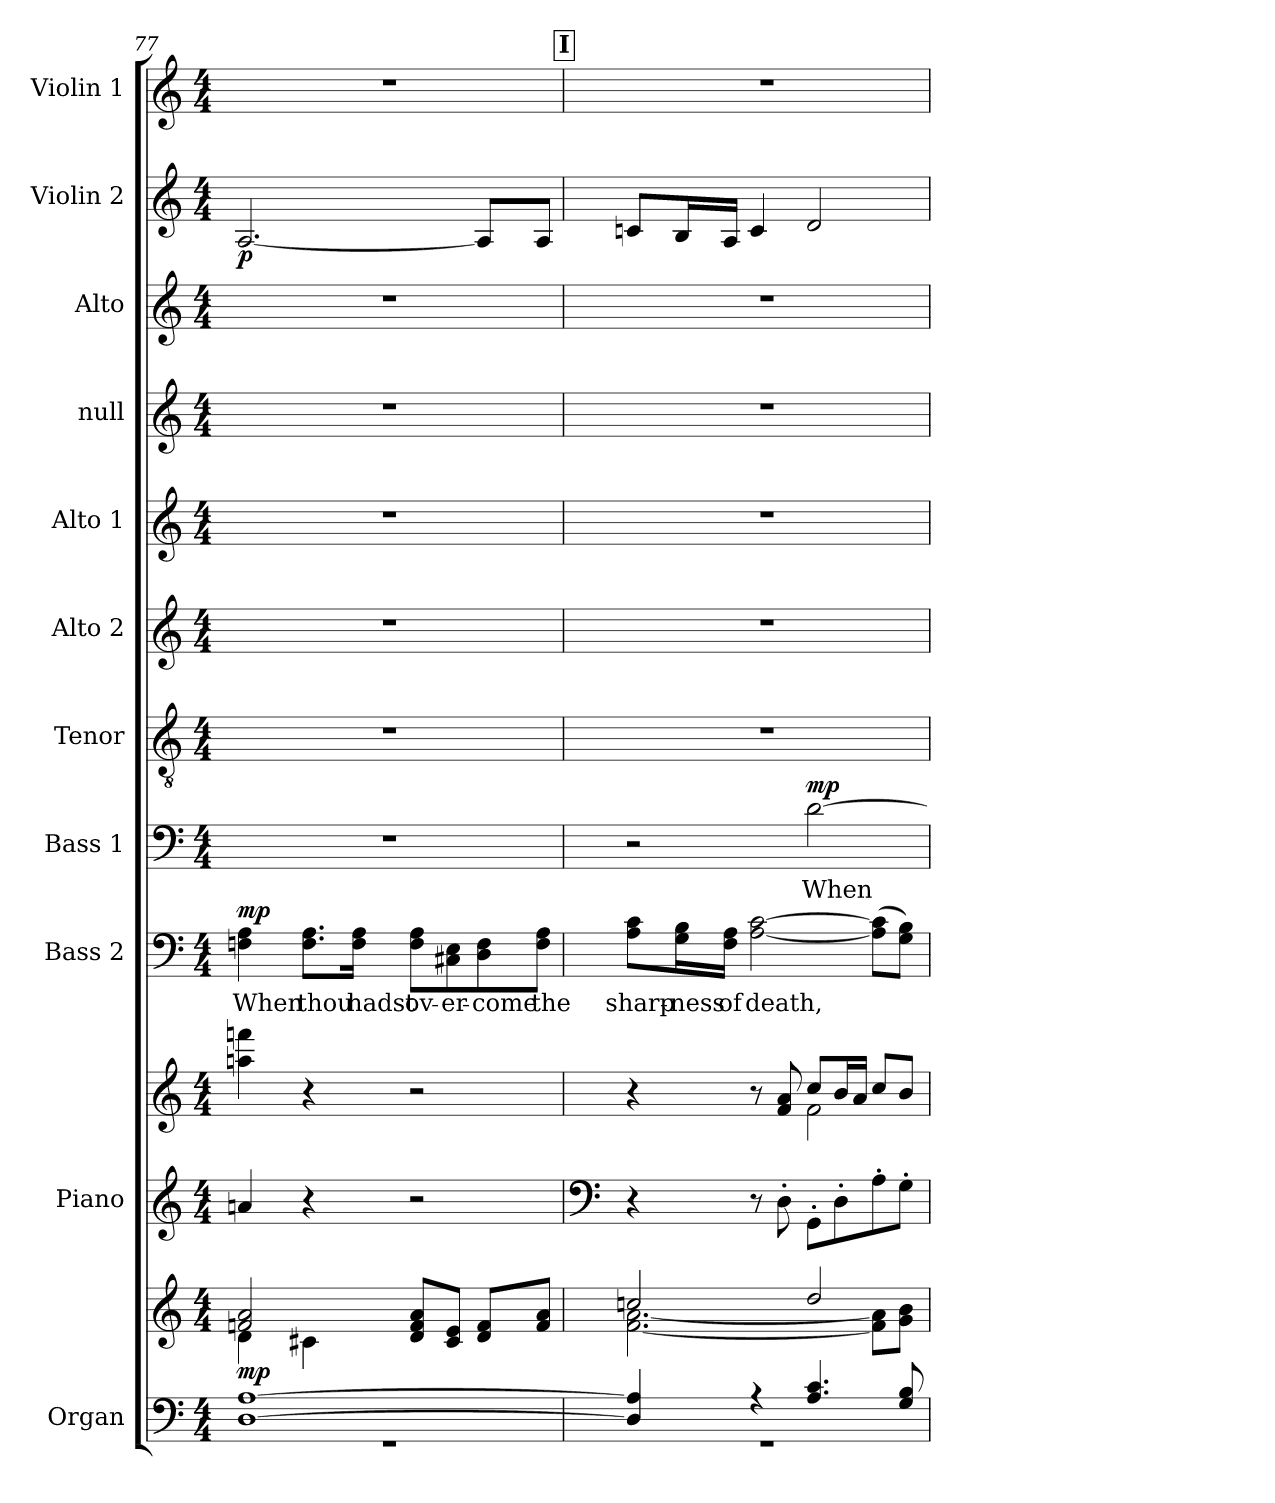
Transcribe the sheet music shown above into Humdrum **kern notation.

**kern	**kern	**dynam	**kern	**kern	**kern	**text	**dynam	**kern	**text	**dynam	**kern	**kern	**kern	**kern	**kern	**kern	**dynam	**kern
*part11	*part11	*part11	*part10	*part10	*part9	*part9	*part9	*part8	*part8	*part8	*part7	*part6	*part5	*part4	*part3	*part2	*part2	*part1
*staff13	*staff12	*staff12/13	*staff11	*staff10	*staff9	*staff9	*staff9	*staff8	*staff8	*staff8	*staff7	*staff6	*staff5	*staff4	*staff3	*staff2	*staff2	*staff1
*I"Organ	*	*	*I"Piano	*	*I"Bass 2	*	*	*I"Bass 1	*	*	*I"Tenor	*I"Alto 2	*I"Alto 1	*I"null	*I"Alto	*I"Violin 2	*	*I"Violin 1
*I'Org.	*	*	*	*	*I'B. 2	*	*	*I'B. 1	*	*	*I'T.	*I'A. 2	*I'A. 1	*	*	*I'Vln. 2	*	*I'Vln. 1
!!LO:PB:g=z
*clefF4	*clefG2	*	*clefG2	*clefG2	*clefF4	*	*	*clefF4	*	*	*clefGv2	*clefG2	*clefG2	*clefG2	*clefG2	*clefG2	*	*clefG2
*k[]	*k[]	*	*k[]	*k[]	*k[]	*	*	*k[]	*	*	*k[]	*k[]	*k[]	*k[]	*k[]	*k[]	*	*k[]
*M4/4	*M4/4	*	*M4/4	*M4/4	*M4/4	*	*	*M4/4	*	*	*M4/4	*M4/4	*M4/4	*M4/4	*M4/4	*M4/4	*	*M4/4
=77	=77	=77	=77	=77	=77	=77	=77	=77	=77	=77	=77	=77	=77	=77	=77	=77	=77	=77
*^	*^	*	*	*	*	*	*	*	*	*	*	*	*	*	*	*	*	*
!	!	!	!	!LO:DY:b	!	!	!	!LO:LY:b	!LO:DY:a	!	!	!	!	!	!	!	!	!	!LO:DY:b	!
[1D [1A	1r	2fn/ 2a/	4d\	mp	4an/	4aan\ 4fffn\	4Fn\ 4A\	When	mp	1r	.	.	1r	1r	1r	1r	1r	[2.A/	p	1r
!	!	!	!	!	!	!	!	!LO:LY:b	!	!	!	!	!	!	!	!	!	!	!	!
.	.	.	4c#X\	.	4r	4r	8.F\ 8.A\L	thou	.	.	.	.	.	.	.	.	.	.	.	.
!	!	!	!	!	!	!	!	!LO:LY:b	!	!	!	!	!	!	!	!	!	!	!	!
.	.	.	.	.	.	.	16F\ 16A\Jk	hadst	.	.	.	.	.	.	.	.	.	.	.	.
!	!	!	!	!	!	!	!	!LO:LY:b	!	!	!	!	!	!	!	!	!	!	!	!
.	.	8d/ 8f/ 8a/L	2ryy	.	2r	2r	8F\ 8A\L	ov-	.	.	.	.	.	.	.	.	.	.	.	.
!	!	!	!	!	!	!	!	!LO:LY:b	!	!	!	!	!	!	!	!	!	!	!	!
.	.	8c#i/ 8e/J	.	.	.	.	8C#X\ 8E\	-er-	.	.	.	.	.	.	.	.	.	.	.	.
!	!	!	!	!	!	!	!	!LO:LY:b	!	!	!	!	!	!	!	!	!	!	!	!
.	.	8d/ 8f/L	.	.	.	.	8D\ 8F\	-come	.	.	.	.	.	.	.	.	.	8A/L]	.	.
!	!	!	!	!	!	!	!	!LO:LY:b	!	!	!	!	!	!	!	!	!	!	!	!
.	.	8f/ 8a/J	.	.	.	.	8F\ 8A\J	the	.	.	.	.	.	.	.	.	.	8A/J	.	.
!!LO:REH:place=s1:a:B:fs=14:t=I
=78	=78	=78	=78	=78	=78	=78	=78	=78	=78	=78	=78	=78	=78	=78	=78	=78	=78	=78	=78	=78
*	*	*	*	*	*clefF4	*	*	*	*	*	*	*	*	*	*	*	*	*	*	*
*	*	*	*	*	*	*^	*	*	*	*	*	*	*	*	*	*	*	*	*	*
!	!	!	!	!	!	!	!	!	!LO:LY:b	!	!	!	!	!	!	!	!	!	!	!	!
4D/] 4A/]	1r	2ccn/	[2.f\ [2.a\	.	4r	4r	2ryy	8A\ 8c\L	sharp-	.	2r	.	.	1r	1r	1r	1r	1r	8cn/L	.	1r
!	!	!	!	!	!	!	!	!	!LO:LY:b	!	!	!	!	!	!	!	!	!	!	!	!
.	.	.	.	.	.	.	.	16G\ 16B\L	-ness	.	.	.	.	.	.	.	.	.	16B/L	.	.
!	!	!	!	!	!	!	!	!	!LO:LY:b	!	!	!	!	!	!	!	!	!	!	!	!
.	.	.	.	.	.	.	.	16F\ 16A\JJ	of	.	.	.	.	.	.	.	.	.	16A/JJ	.	.
!	!	!	!	!	!	!	!	!	!LO:LY:b	!	!	!	!	!	!	!	!	!	!	!	!
4r	.	.	.	.	8r	8r	.	[2A\ [2c\	death,	.	.	.	.	.	.	.	.	.	4c/	.	.
.	.	.	.	.	8D'\	8f/ 8a/	.	.	.	.	.	.	.	.	.	.	.	.	.	.	.
!	!	!	!	!	!	!	!	!	!	!	!	!LO:LY:b	!LO:DY:a	!	!	!	!	!	!	!	!
4.A/ 4.c/	.	2dd/	.	.	8GG'\L	8cc/L	2f\	.	.	.	[2d\	When	mp	.	.	.	.	.	2d/	.	.
.	.	.	.	.	8D'\	16b/L	.	.	.	.	.	.	.	.	.	.	.	.	.	.	.
.	.	.	.	.	.	16a/JJ	.	.	.	.	.	.	.	.	.	.	.	.	.	.	.
.	.	.	8f\] 8a\]L	.	8A'\	8cc/L	.	(>8A\] 8c\]L	.	.	.	.	.	.	.	.	.	.	.	.	.
8G/ 8B/	.	.	8g\ 8b\J	.	8G'\J	8b/J	.	8G\ 8B\J)	.	.	.	.	.	.	.	.	.	.	.	.	.
*v	*v	*	*	*	*	*v	*v	*	*	*	*	*	*	*	*	*	*	*	*	*	*
*	*v	*v	*	*	*	*	*	*	*	*	*	*	*	*	*	*	*	*	*
=	=	=	=	=	=	=	=	=	=	=	=	=	=	=	=	=	=	=
*-	*-	*-	*-	*-	*-	*-	*-	*-	*-	*-	*-	*-	*-	*-	*-	*-	*-	*-
